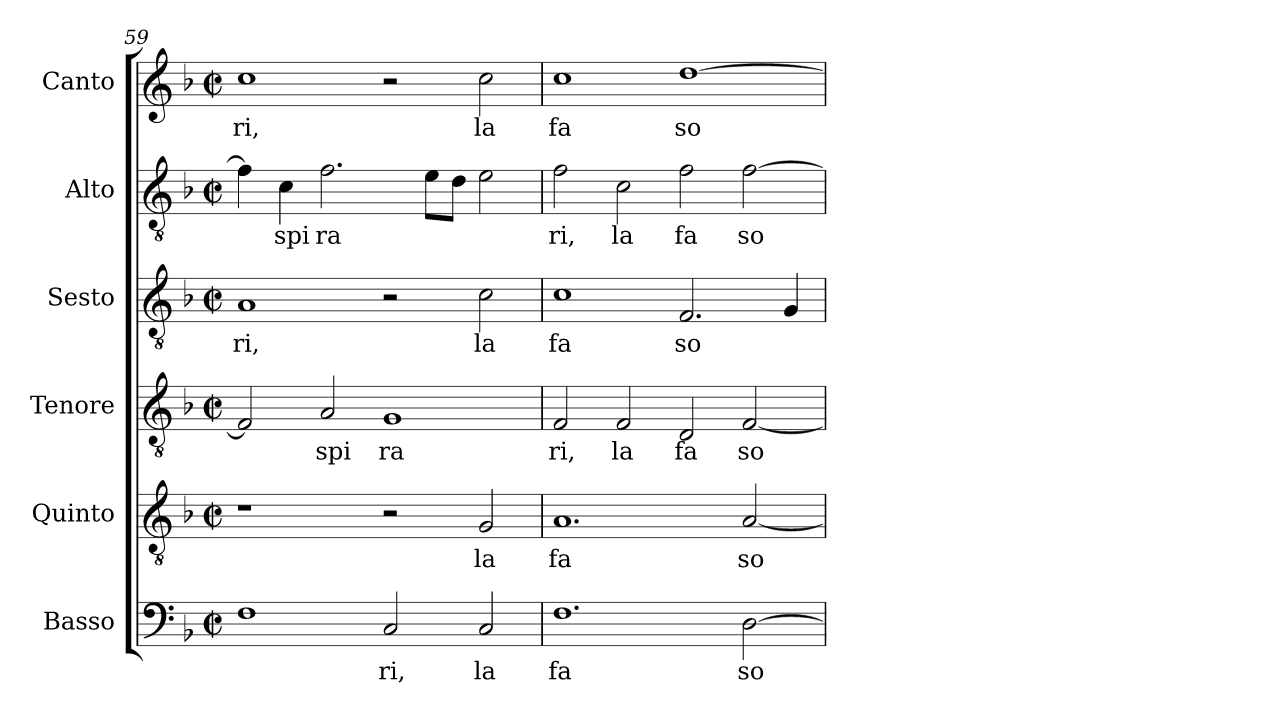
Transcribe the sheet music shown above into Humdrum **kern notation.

**kern	**text	**kern	**text	**kern	**text	**kern	**text	**kern	**text	**kern	**text
*part6	*part6	*part5	*part5	*part4	*part4	*part3	*part3	*part2	*part2	*part1	*part1
*staff6	*staff6	*staff5	*staff5	*staff4	*staff4	*staff3	*staff3	*staff2	*staff2	*staff1	*staff1
*I"Basso	*	*I"Quinto	*	*I"Tenore	*	*I"Sesto	*	*I"Alto	*	*I"Canto	*
*clefF4	*	*clefGv2	*	*clefGv2	*	*clefGv2	*	*clefGv2	*	*clefG2	*
*k[b-]	*	*k[b-]	*	*k[b-]	*	*k[b-]	*	*k[b-]	*	*k[b-]	*
*F:	*	*F:	*	*F:	*	*F:	*	*F:	*	*F:	*
*M2/2	*	*M2/2	*	*M2/2	*	*M2/2	*	*M2/2	*	*M2/2	*
*met(c|)	*	*met(c|)	*	*met(c|)	*	*met(c|)	*	*met(c|)	*	*met(c|)	*
=59	=59	=59	=59	=59	=59	=59	=59	=59	=59	=59	=59
!	!LO:LY:b:cj	!	!	!	!LO:LY:b:cj	!	!LO:LY:b:cj	!	!LO:LY:b:cj	!	!LO:LY:b:cj
1F	.	1r	.	2F/]	.	1A	ri,	4f\]	.	1cc	ri,
!	!	!	!	!	!	!	!	!	!LO:LY:b:cj	!	!
.	.	.	.	.	.	.	.	4c\	spi	.	.
!	!	!	!	!	!LO:LY:b:cj	!	!	!	!LO:LY:b:cj	!	!
.	.	.	.	2A/	spi	.	.	2.f\	ra	.	.
!	!LO:LY:b:cj	!	!	!	!LO:LY:b:cj	!	!	!	!	!	!
2C/	ri,	2r	.	1G	ra	2r	.	.	.	2r	.
!	!	!	!	!	!	!	!	!	!LO:LY:b:cj	!	!
.	.	.	.	.	.	.	.	8e\L	.	.	.
!	!	!	!	!	!	!	!	!	!LO:LY:b:cj	!	!
.	.	.	.	.	.	.	.	8d\J	.	.	.
!	!LO:LY:b:cj	!	!LO:LY:b:cj	!	!	!	!LO:LY:b:cj	!	!LO:LY:b:cj	!	!LO:LY:b:cj
2C/	la	2G/	la	.	.	2c\	la	2e\	.	2cc\	la
=60	=60	=60	=60	=60	=60	=60	=60	=60	=60	=60	=60
!	!LO:LY:b:cj	!	!LO:LY:b:cj	!	!LO:LY:b:cj	!	!LO:LY:b:cj	!	!LO:LY:b:cj	!	!LO:LY:b:cj
1.F	fa	1.A	fa	2F/	ri,	1c	fa	2f\	ri,	1cc	fa
!	!	!	!	!	!LO:LY:b:cj	!	!	!	!LO:LY:b:cj	!	!
.	.	.	.	2F/	la	.	.	2c\	la	.	.
!	!	!	!	!	!LO:LY:b:cj	!	!LO:LY:b:cj	!	!LO:LY:b:cj	!	!LO:LY:b:cj
.	.	.	.	2D/	fa	2.F/	so	2f\	fa	[>1dd	so
!	!LO:LY:b:cj	!	!LO:LY:b:cj	!	!LO:LY:b:cj	!	!	!	!LO:LY:b:cj	!	!
[>2D\	so	[<2A/	so	[<2F/	so	.	.	[>2f\	so	.	.
!	!	!	!	!	!	!	!LO:LY:b:cj	!	!	!	!
.	.	.	.	.	.	4G/	.	.	.	.	.
=	=	=	=	=	=	=	=	=	=	=	=
*-	*-	*-	*-	*-	*-	*-	*-	*-	*-	*-	*-
